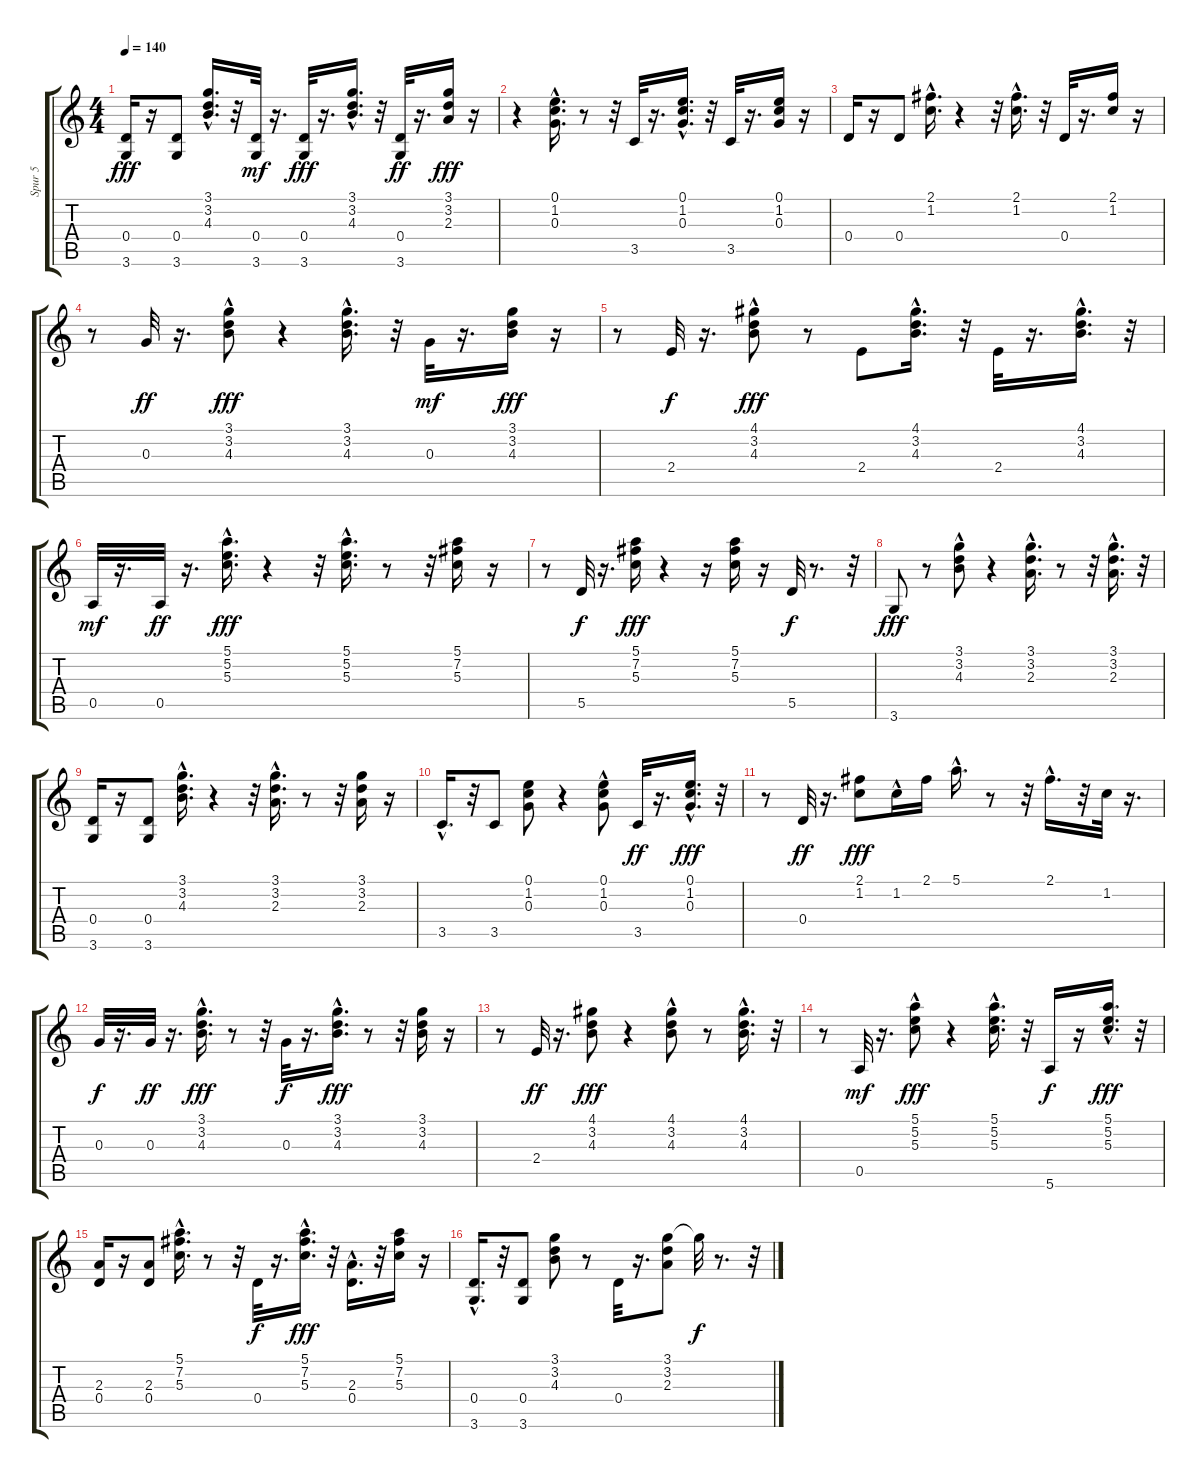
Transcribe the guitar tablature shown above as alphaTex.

\track ("Spur 5" "Spur 5") {instrument electricguitarmuted}
\staff {score tabs}
\tuning (E4 B3 G3 D3 A2 E2) {hide}
\ts (4 4)
\tempo 140
\clef g2
\ks c
(0.4 3.6).16{dy fff} r.16 (0.4 3.6).8 (3.1{hac} 3.2 4.3{hac}).16{d} r.32 (0.4 3.6).32{dy mf} r.16{d} (0.4 3.6).32{dy fff} r.16{d} (3.1{hac} 3.2 4.3).16{d} r.32 (0.4 3.6).32{dy ff} r.16{d} (3.1 3.2 2.3).16{dy fff} r.16 |
r.4 (0.1{hac} 1.2{hac} 0.3{hac}).16{d} r.8 r.32 3.5.32 r.16{d} (0.1{hac} 1.2{hac} 0.3{hac}).16{d} r.32 3.5.32 r.16{d} (0.1 1.2 0.3).16 r.16 |
0.4.16 r.16 0.4.8 (2.1 1.2{hac}).16{d} r.4 r.32 (2.1{hac} 1.2{hac}).16{d} r.32 0.4.32 r.16{d} (2.1 1.2).16 r.16 |
r.8 0.3.32{dy ff} r.16{d} (3.1{hac} 3.2 4.3).8{dy fff} r.4 (3.1{hac} 3.2{hac} 4.3{hac}).16{d} r.32 0.3.32{dy mf} r.16{d} (3.1 3.2 4.3).16{dy fff} r.16 |
r.8 2.4.32{dy f} r.16{d} (4.1{hac} 3.2{hac} 4.3).8{dy fff} r.8 2.4.8 (4.1{hac} 3.2{hac} 4.3{hac}).16{d} r.32 2.4.32 r.16{d} (4.1{hac} 3.2 4.3{hac}).16{d} r.32 |
0.5.32{dy mf} r.16{d} 0.5.32{dy ff} r.16{d} (5.1{hac} 5.2 5.3).16{d dy fff} r.4 r.32 (5.1{hac} 5.2 5.3).16{d} r.8 r.32 (5.1 7.2 5.3).16 r.16 |
r.8 5.5.32{dy f} r.16{d} (5.1 7.2 5.3).16{dy fff} r.4 r.16 (5.1 7.2 5.3).16 r.16 5.5.32{dy f} r.8{d} r.32 |
3.6.8{dy fff} r.8 (3.1 3.2{hac} 4.3).8 r.4 (3.1{hac} 3.2 2.3).16{d} r.8 r.32 (3.1 3.2{hac} 2.3).16{d} r.32 |
(0.4 3.6).16 r.16 (0.4 3.6).8 (3.1{hac} 3.2{hac} 4.3).16{d} r.4 r.32 (3.1{hac} 3.2{hac} 2.3).16{d} r.8 r.32 (3.1 3.2 2.3).16 r.16 |
3.5{hac}.16{d} r.32 3.5.8 (0.1 1.2 0.3).8 r.4 (0.1 1.2{hac} 0.3).8 3.5.32{dy ff} r.16{d} (0.1{hac} 1.2{hac} 0.3).16{d dy fff} r.32 |
r.8 0.4.32{dy ff} r.16{d} (2.1 1.2).8{dy fff} 1.2{hac}.16 2.1.16 5.1{hac}.16{d} r.8 r.32 2.1{hac}.16{d} r.32 1.2.32 r.16{d} |
0.3.32{dy f} r.16{d} 0.3.32{dy ff} r.16{d} (3.1{hac} 3.2{hac} 4.3{hac}).16{d dy fff} r.8 r.32 0.3.32{dy f} r.16{d} (3.1{hac} 3.2{hac} 4.3{hac}).16{d dy fff} r.8 r.32 (3.1 3.2 4.3).16 r.16 |
r.8 2.4.32{dy ff} r.16{d} (4.1 3.2 4.3).8{dy fff} r.4 (4.1{hac} 3.2{hac} 4.3).8 r.8 (4.1{hac} 3.2 4.3{hac}).16{d} r.32 |
r.8 0.5.32{dy mf} r.16{d} (5.1 5.2{hac} 5.3{hac}).8{dy fff} r.4 (5.1{hac} 5.2{hac} 5.3{hac}).16{d} r.32 5.6.16{dy f} r.16 (5.1{hac} 5.2{hac} 5.3{hac}).16{d dy fff} r.32 |
(2.3 0.4).16 r.16 (2.3 0.4).8 (5.1{hac} 7.2{hac} 5.3{hac}).16{d} r.8 r.32 0.4.32{dy f} r.16{d} (5.1{hac} 7.2{hac} 5.3{hac}).16{d dy fff} r.32 (2.3{hac} 0.4{hac}).16{d} r.32 (5.1 7.2 5.3).16 r.16 |
(0.4{hac} 3.6).16{d} r.32 (0.4 3.6).8 (3.1 3.2 4.3).8 r.8 0.4.32 r.16{d} (3.1 3.2 2.3).8 3.1{t}.32{dy f} r.8{d} r.32
